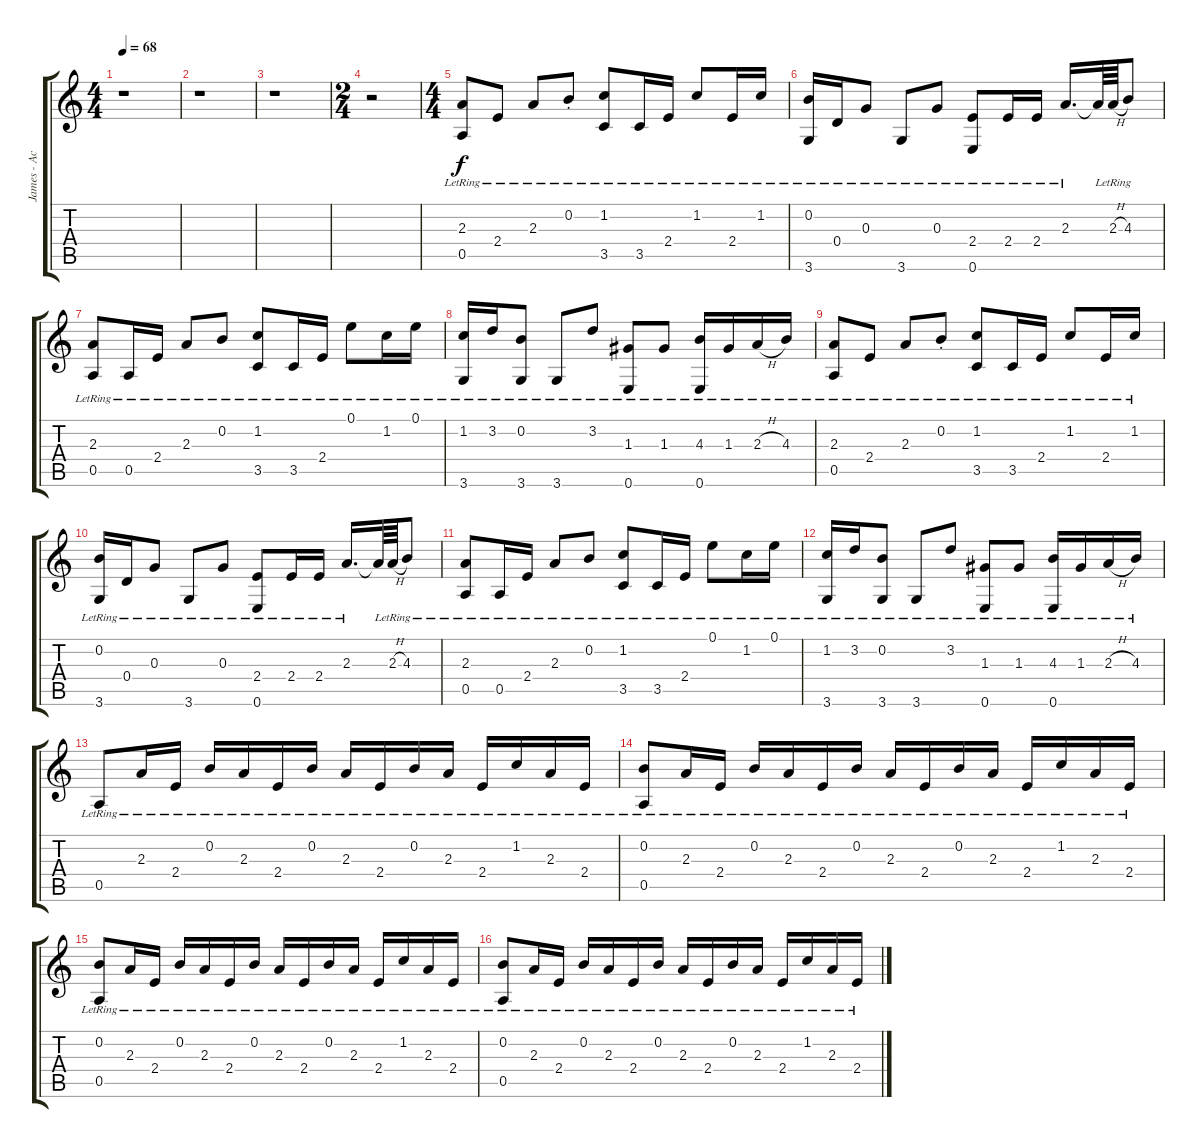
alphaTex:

\track ("James - Acoustic" "James - Ac") {instrument acousticguitarnylon}
\staff {score tabs}
\tuning (E4 B3 G3 D3 A2 E2) {hide}
\ts (4 4)
\tempo 68
\clef g2
\ks c
r.1{dy f} |
r.1 |
r.1 |
\ts (2 4)
r.2 |
\ts (4 4)
(2.3{lr} 0.5{lr}).8 2.4{lr}.8 2.3{lr}.8 0.2{st lr}.8 (1.2{lr} 3.5{lr}).8 3.5{lr}.16 2.4{lr}.16 1.2{lr}.8 2.4{lr}.16 1.2{lr}.16 |
(0.2{lr} 3.6{lr}).16 0.4{lr}.16 0.3{lr}.8 3.6{lr}.8 0.3{lr}.8 (2.4{lr} 0.6{lr}).8 2.4{lr}.16 2.4{lr}.16 2.3{lr}.16{d} 2.3{t}.64 2.3{h lr}.64 4.3{lr}.8 |
(2.3{lr} 0.5{lr}).8 0.5{lr}.16 2.4{lr}.16 2.3{lr}.8 0.2{lr}.8 (1.2{lr} 3.5{lr}).8 3.5{lr}.16 2.4{lr}.16 0.1{lr}.8 1.2{lr}.16 0.1{lr}.16 |
(1.2{lr} 3.6{lr}).16 3.2{lr}.16 (0.2{lr} 3.6{lr}).8 3.6{lr}.8 3.2{lr}.8 (1.3{lr} 0.6{lr}).8 1.3{lr}.8 (4.3{lr} 0.6{lr}).16 1.3{lr}.16 2.3{h lr}.16 4.3{lr}.16 |
(2.3{lr} 0.5{lr}).8 2.4{lr}.8 2.3{lr}.8 0.2{st lr}.8 (1.2{lr} 3.5{lr}).8 3.5{lr}.16 2.4{lr}.16 1.2{lr}.8 2.4{lr}.16 1.2{lr}.16 |
(0.2{lr} 3.6{lr}).16 0.4{lr}.16 0.3{lr}.8 3.6{lr}.8 0.3{lr}.8 (2.4{lr} 0.6{lr}).8 2.4{lr}.16 2.4{lr}.16 2.3{lr}.16{d} 2.3{t}.64 2.3{h lr}.64 4.3{lr}.8 |
(2.3{lr} 0.5{lr}).8 0.5{lr}.16 2.4{lr}.16 2.3{lr}.8 0.2{lr}.8 (1.2{lr} 3.5{lr}).8 3.5{lr}.16 2.4{lr}.16 0.1{lr}.8 1.2{lr}.16 0.1{lr}.16 |
(1.2{lr} 3.6{lr}).16 3.2{lr}.16 (0.2{lr} 3.6{lr}).8 3.6{lr}.8 3.2{lr}.8 (1.3{lr} 0.6{lr}).8 1.3{lr}.8 (4.3{lr} 0.6{lr}).16 1.3{lr}.16 2.3{h lr}.16 4.3{lr}.16 |
0.5{lr}.8 2.3{lr}.16 2.4{lr}.16 0.2{lr}.16 2.3{lr}.16 2.4{lr}.16 0.2{lr}.16 2.3{lr}.16 2.4{lr}.16 0.2{lr}.16 2.3{lr}.16 2.4{lr}.16 1.2{lr}.16 2.3{lr}.16 2.4{lr}.16 |
(0.2{lr} 0.5{lr}).8 2.3{lr}.16 2.4{lr}.16 0.2{lr}.16 2.3{lr}.16 2.4{lr}.16 0.2{lr}.16 2.3{lr}.16 2.4{lr}.16 0.2{lr}.16 2.3{lr}.16 2.4{lr}.16 1.2{lr}.16 2.3{lr}.16 2.4{lr}.16 |
(0.2{lr} 0.5{lr}).8 2.3{lr}.16 2.4{lr}.16 0.2{lr}.16 2.3{lr}.16 2.4{lr}.16 0.2{lr}.16 2.3{lr}.16 2.4{lr}.16 0.2{lr}.16 2.3{lr}.16 2.4{lr}.16 1.2{lr}.16 2.3{lr}.16 2.4{lr}.16 |
(0.2{lr} 0.5{lr}).8 2.3{lr}.16 2.4{lr}.16 0.2{lr}.16 2.3{lr}.16 2.4{lr}.16 0.2{lr}.16 2.3{lr}.16 2.4{lr}.16 0.2{lr}.16 2.3{lr}.16 2.4{lr}.16 1.2{lr}.16 2.3{lr}.16 2.4{lr}.16
